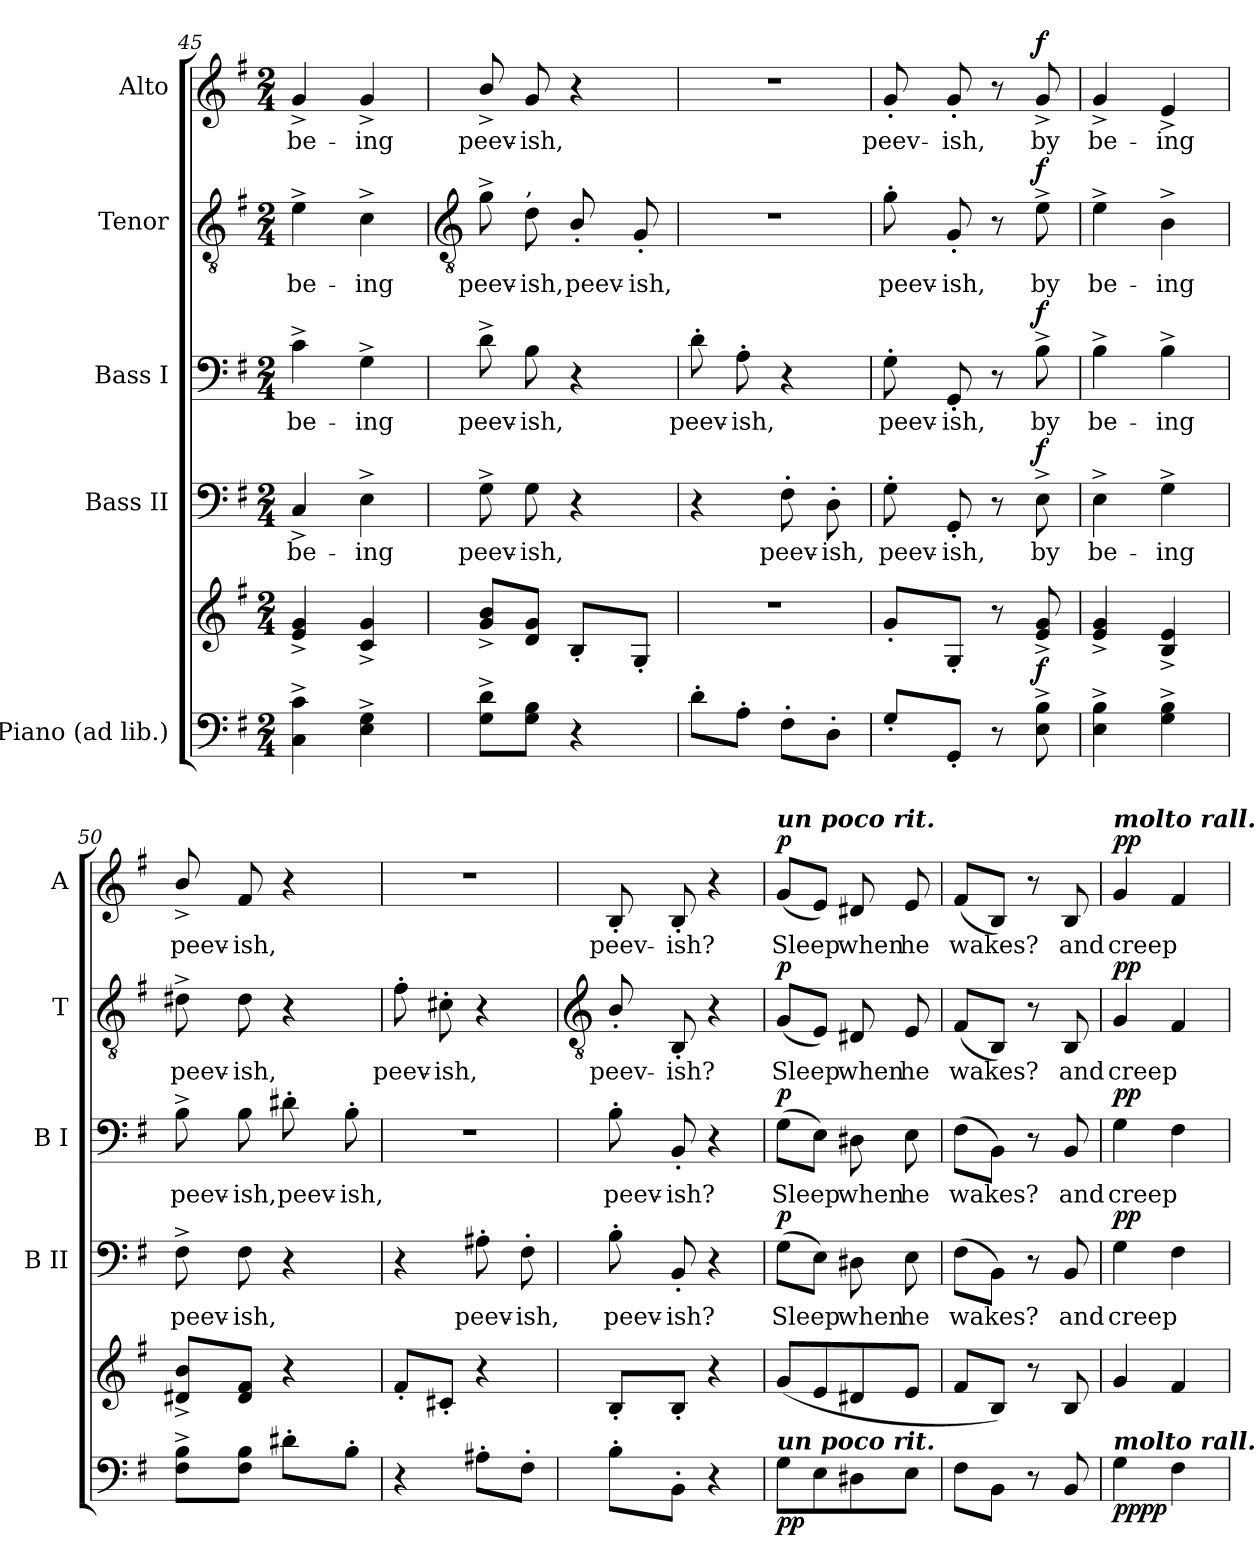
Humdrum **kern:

**kern	**kern	**dynam	**kern	**text	**dynam	**kern	**text	**dynam	**kern	**text	**dynam	**kern	**text	**dynam
*part5	*part5	*part5	*part4	*part4	*part4	*part3	*part3	*part3	*part2	*part2	*part2	*part1	*part1	*part1
*staff6	*staff5	*staff5/6	*staff4	*staff4	*staff4	*staff3	*staff3	*staff3	*staff2	*staff2	*staff2	*staff1	*staff1	*staff1
*I"Piano (ad lib.)	*	*	*I"Bass II	*	*	*I"Bass I	*	*	*I"Tenor	*	*	*I"Alto	*	*
*	*	*	*I'B II	*	*	*I'B I	*	*	*I'T	*	*	*I'A	*	*
*clefF4	*clefG2	*	*clefF4	*	*	*clefF4	*	*	*clefGv2	*	*	*clefG2	*	*
*k[f#]	*k[f#]	*	*k[f#]	*	*	*k[f#]	*	*	*k[f#]	*	*	*k[f#]	*	*
*G:	*G:	*	*G:	*	*	*G:	*	*	*G:	*	*	*G:	*	*
*M2/4	*M2/4	*	*M2/4	*	*	*M2/4	*	*	*M2/4	*	*	*M2/4	*	*
=45	=45	=45	=45	=45	=45	=45	=45	=45	=45	=45	=45	=45	=45	=45
!	!	!	!	!LO:LY:b	!	!	!LO:LY:b	!	!	!LO:LY:b	!	!	!LO:LY:b	!
4C\^ 4c\^	4e^ 4g^	.	4C^	be-	.	4c^	be-	.	4e^	be-	.	4g^	be-	.
!	!	!	!	!LO:LY:b	!	!	!LO:LY:b	!	!	!LO:LY:b	!	!	!LO:LY:b	!
4E\^ 4G\^	4c^ 4g^	.	4E^	-ing	.	4G^	-ing	.	4c^	-ing	.	4g^	-ing	.
!!LO:LB:g=z
=46	=46	=46	=46	=46	=46	=46	=46	=46	=46	=46	=46	=46	=46	=46
*	*	*	*	*	*	*	*	*	*clefGv2	*	*	*	*	*
!	!	!	!	!LO:LY:b	!	!	!LO:LY:b	!	!	!LO:LY:b	!	!	!LO:LY:b	!
8G^ 8d^L	8g^ 8b^L	.	8G^	peev-	.	8d^	peev-	.	8g^	peev-	.	8b^/	peev-	.
!	!	!	!	!	!	!	!	!	!LO:TX:a:t=,	!	!	!	!	!
!	!	!	!	!LO:LY:b	!	!	!LO:LY:b	!	!	!LO:LY:b	!	!	!LO:LY:b	!
8G 8BJ	8d 8gJ	.	8G	-ish,	.	8B	-ish,	.	8d	-ish,	.	8g	-ish,	.
!	!	!	!	!	!	!	!	!	!	!LO:LY:b	!	!	!	!
4r	8B'L	.	4r	.	.	4r	.	.	8B'/	peev-	.	4r	.	.
!	!	!	!	!	!	!	!	!	!	!LO:LY:b	!	!	!	!
.	8G'J	.	.	.	.	.	.	.	8G'	-ish,	.	.	.	.
=47	=47	=47	=47	=47	=47	=47	=47	=47	=47	=47	=47	=47	=47	=47
!	!LO:N:vis=1	!	!	!	!	!	!LO:LY:b	!	!LO:N:vis=1	!	!	!LO:N:vis=1	!	!
8d'L	2r	.	4r	.	.	8d'	peev-	.	2r	.	.	2r	.	.
!	!	!	!	!	!	!	!LO:LY:b	!	!	!	!	!	!	!
8A'J	.	.	.	.	.	8A'	-ish,	.	.	.	.	.	.	.
!	!	!	!	!LO:LY:b	!	!	!	!	!	!	!	!	!	!
8F#'L	.	.	8F#'	peev-	.	4r	.	.	.	.	.	.	.	.
!	!	!	!	!LO:LY:b	!	!	!	!	!	!	!	!	!	!
8D'J	.	.	8D'	-ish,	.	.	.	.	.	.	.	.	.	.
=48	=48	=48	=48	=48	=48	=48	=48	=48	=48	=48	=48	=48	=48	=48
!	!	!	!	!LO:LY:b	!	!	!LO:LY:b	!	!	!LO:LY:b	!	!	!LO:LY:b	!
8G'L	8g'L	.	8G'	peev-	.	8G'	peev-	.	8g'	peev-	.	8g'	peev-	.
!	!	!	!	!LO:LY:b	!	!	!LO:LY:b	!	!	!LO:LY:b	!	!	!LO:LY:b	!
8GG'J	8G'J	.	8GG'	-ish,	.	8GG'	-ish,	.	8G'	-ish,	.	8g'	-ish,	.
8r	8r	.	8r	.	.	8r	.	.	8r	.	.	8r	.	.
!	!	!LO:DY:b	!	!LO:LY:b	!LO:DY:b	!	!LO:LY:b	!LO:DY:b	!	!LO:LY:b	!LO:DY:b	!	!LO:LY:b	!LO:DY:b
8E^ 8B^	8e^ 8g^	f	8E^	by	f	8B^	by	f	8e^	by	f	8g^	by	f
=49	=49	=49	=49	=49	=49	=49	=49	=49	=49	=49	=49	=49	=49	=49
!	!	!	!	!LO:LY:b	!	!	!LO:LY:b	!	!	!LO:LY:b	!	!	!LO:LY:b	!
4E^ 4B^	4e^ 4g^	.	4E^	be-	.	4B^	be-	.	4e^	be-	.	4g^	be-	.
!	!	!	!	!LO:LY:b	!	!	!LO:LY:b	!	!	!LO:LY:b	!	!	!LO:LY:b	!
4G^ 4B^	4B^ 4e^	.	4G^	-ing	.	4B^	-ing	.	4B^	-ing	.	4e^	-ing	.
=50	=50	=50	=50	=50	=50	=50	=50	=50	=50	=50	=50	=50	=50	=50
!	!	!	!	!LO:LY:b	!	!	!LO:LY:b	!	!	!LO:LY:b	!	!	!LO:LY:b	!
8F#^ 8B^L	8d#X/^ 8b/^L	.	8F#^	peev-	.	8B^	peev-	.	8d#X^	peev-	.	8b^/	peev-	.
!	!	!	!	!LO:LY:b	!	!	!LO:LY:b	!	!	!LO:LY:b	!	!	!LO:LY:b	!
8F# 8BJ	8d# 8f#J	.	8F#	-ish,	.	8B	-ish,	.	8d#	-ish,	.	8f#	-ish,	.
!	!	!	!	!	!	!	!LO:LY:b	!	!	!	!	!	!	!
8d#X'L	4r	.	4r	.	.	8d#X'	peev-	.	4r	.	.	4r	.	.
!	!	!	!	!	!	!	!LO:LY:b	!	!	!	!	!	!	!
8B'J	.	.	.	.	.	8B'	-ish,	.	.	.	.	.	.	.
=51	=51	=51	=51	=51	=51	=51	=51	=51	=51	=51	=51	=51	=51	=51
!	!	!	!	!	!	!LO:N:vis=1	!	!	!	!LO:LY:b	!	!LO:N:vis=1	!	!
4r	8f#'L	.	4r	.	.	2r	.	.	8f#'	peev-	.	2r	.	.
!	!	!	!	!	!	!	!	!	!	!LO:LY:b	!	!	!	!
.	8c#X'J	.	.	.	.	.	.	.	8c#X'	-ish,	.	.	.	.
!	!	!	!	!LO:LY:b	!	!	!	!	!	!	!	!	!	!
8A#X'L	4r	.	8A#X'	peev-	.	.	.	.	4r	.	.	.	.	.
!	!	!	!	!LO:LY:b	!	!	!	!	!	!	!	!	!	!
8F#'J	.	.	8F#'	-ish,	.	.	.	.	.	.	.	.	.	.
!!LO:LB:g=z
=52	=52	=52	=52	=52	=52	=52	=52	=52	=52	=52	=52	=52	=52	=52
*	*	*	*	*	*	*	*	*	*clefGv2	*	*	*	*	*
!	!	!	!	!LO:LY:b	!	!	!LO:LY:b	!	!	!LO:LY:b	!	!	!LO:LY:b	!
8B'L	8B'L	.	8B'	peev-	.	8B'	peev-	.	8B'/	peev-	.	8B'	peev-	.
!	!	!	!	!LO:LY:b	!	!	!LO:LY:b	!	!	!LO:LY:b	!	!	!LO:LY:b	!
8BB'J	8B'J	.	8BB'	-ish?	.	8BB'	-ish?	.	8BB'	-ish?	.	8B'	-ish?	.
4r	4r	.	4r	.	.	4r	.	.	4r	.	.	4r	.	.
=53	=53	=53	=53	=53	=53	=53	=53	=53	=53	=53	=53	=53	=53	=53
!	!	!	!	!	!	!	!	!	!	!	!	!LO:TX:a:Bi:t=un poco rit.	!	!
!LO:TX:a:Bi:t=un poco rit.	!	!	!	!	!	!	!	!	!	!	!	!	!	!
!	!	!LO:DY:b=2	!	!LO:LY:b	!	!	!LO:LY:b	!	!	!LO:LY:b	!	!	!LO:LY:b	!
!	!	!LO:DY:n=1:b	!	!	!LO:DY:b	!	!	!LO:DY:b	!	!	!LO:DY:b	!	!	!LO:DY:b
8GL	(<8gL	p p	(>8GL	Sleep	p	(>8GL	Sleep	p	(<8GL	Sleep	p	(<8gL	Sleep	p
8E	8e	.	8EJ)	.	.	8EJ)	.	.	8EJ)	.	.	8eJ)	.	.
!	!	!	!	!LO:LY:b	!	!	!LO:LY:b	!	!	!LO:LY:b	!	!	!LO:LY:b	!
8D#X	8d#X	.	8D#X	when	.	8D#X	when	.	8D#X	when	.	8d#X	when	.
!	!	!	!	!LO:LY:b	!	!	!LO:LY:b	!	!	!LO:LY:b	!	!	!LO:LY:b	!
8EJ	8eJ	.	8E	he	.	8E	he	.	8E	he	.	8e	he	.
=54	=54	=54	=54	=54	=54	=54	=54	=54	=54	=54	=54	=54	=54	=54
!	!	!	!	!LO:LY:b	!	!	!LO:LY:b	!	!	!LO:LY:b	!	!	!LO:LY:b	!
8F#L	8f#L	.	(>8F#L	wakes?	.	(>8F#L	wakes?	.	(<8F#L	wakes?	.	(<8f#L	wakes?	.
8BBJ	8BJ)	.	8BBJ)	.	.	8BBJ)	.	.	8BBJ)	.	.	8BJ)	.	.
8r	8r	.	8r	.	.	8r	.	.	8r	.	.	8r	.	.
!	!	!	!	!LO:LY:b	!	!	!LO:LY:b	!	!	!LO:LY:b	!	!	!LO:LY:b	!
8BB	8B	.	8BB	and	.	8BB	and	.	8BB	and	.	8B	and	.
=55	=55	=55	=55	=55	=55	=55	=55	=55	=55	=55	=55	=55	=55	=55
!	!	!	!	!	!	!	!	!	!	!	!	!LO:TX:a:Bi:t=molto rall.	!	!
!LO:TX:a:Bi:t=molto rall.	!	!	!	!	!	!	!	!	!	!	!	!	!	!
!	!	!LO:DY:b=2	!	!LO:LY:b	!	!	!LO:LY:b	!	!	!LO:LY:b	!	!	!LO:LY:b	!
!	!	!LO:DY:n=1:b	!	!	!LO:DY:b	!	!	!LO:DY:b	!	!	!LO:DY:b	!	!	!LO:DY:b
4G	4g	pp pp	4G	creep	pp	4G	creep	pp	4G	creep	pp	4g	creep	pp
4F#	4f#	.	4F#	.	.	4F#	.	.	4F#	.	.	4f#	.	.
=	=	=	=	=	=	=	=	=	=	=	=	=	=	=
*-	*-	*-	*-	*-	*-	*-	*-	*-	*-	*-	*-	*-	*-	*-
